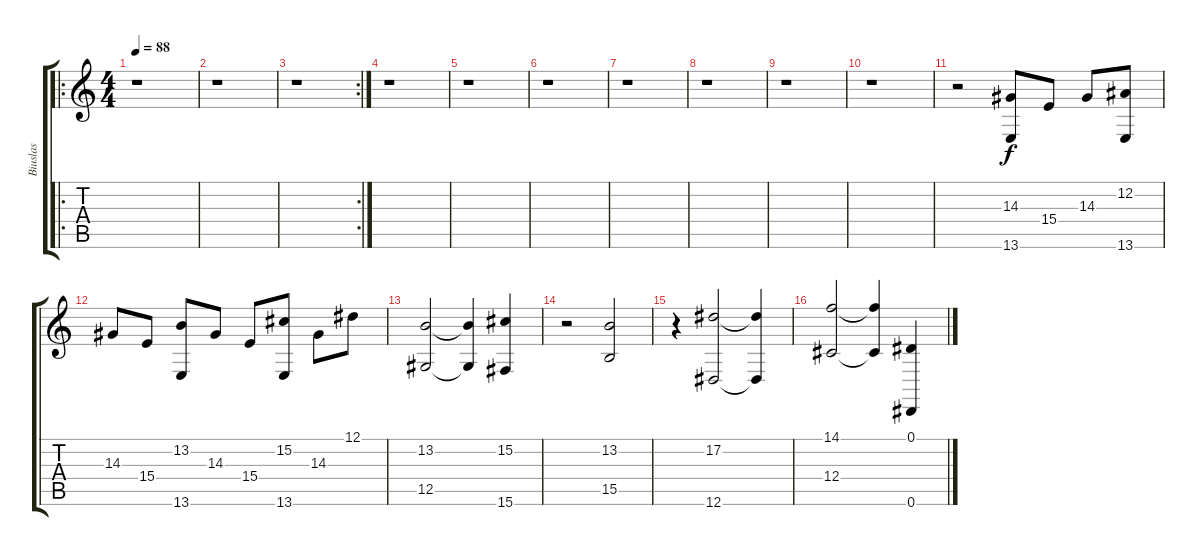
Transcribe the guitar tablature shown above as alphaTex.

\track ("Biuslas" "Biuslas") {instrument harpsichord}
\staff {score tabs}
\tuning (Eb4 Bb3 Gb3 Db3 Ab2 Eb2) {hide}
\ro
\ts (4 4)
\tempo 88
\clef g2
\ks c
r.1{dy f instrument harpsichord} |
r.1 |
\rc 2
r.1 |
r.1 |
r.1 |
r.1 |
r.1 |
r.1 |
r.1 |
r.1 |
r.2 (14.3 13.6).8 15.4.8 14.3.8 (12.2 13.6).8 |
14.3.8 15.4.8 (13.2 13.6).8 14.3.8 15.4.8 (15.2 13.6).8 14.3.8 12.1.8 |
(13.2 12.5).2 (13.2{t} 12.5{t}).4 (15.2 15.6).4 |
r.2 (13.2 15.5).2 |
r.4 (17.2 12.6).2 (17.2{t} 12.6{t}).4 |
(14.1 12.4).2 (14.1{t} 12.4{t}).4 (0.1 0.6).4
